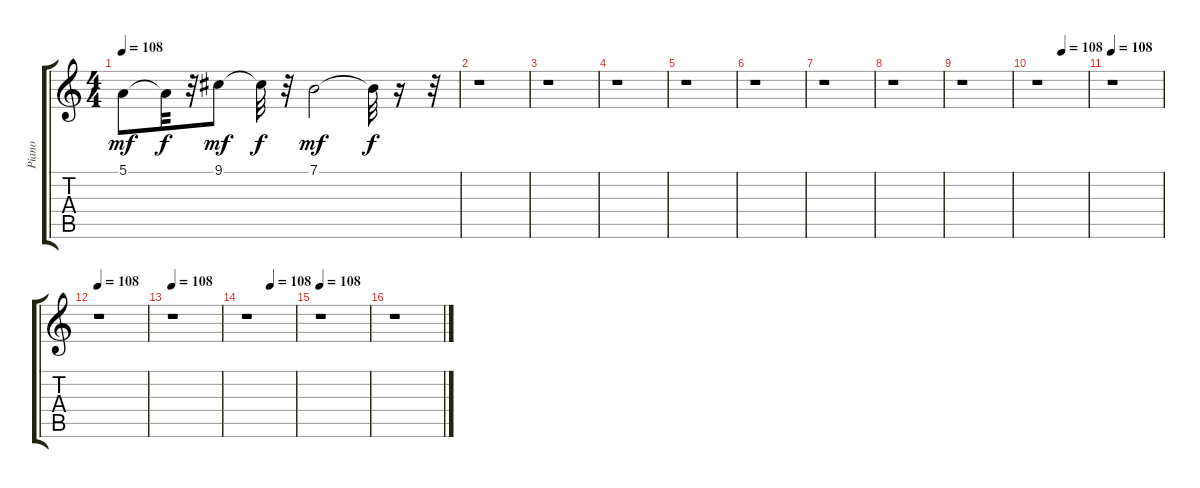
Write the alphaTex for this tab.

\track ("Piano" "Piano") {instrument acousticgrandpiano}
\staff {score tabs}
\tuning (E4 B3 G3 D3 A2 E2) {hide}
\ts (4 4)
\tempo 108
\clef g2
\ks c
5.1.8{dy mf} 5.1{t}.32{dy f} r.32 9.1.8{dy mf} 9.1{t}.32{dy f} r.32 7.1.2{dy mf} 7.1{t}.32{dy f} r.16 r.32 |
r.1 |
r.1 |
r.1 |
r.1 |
r.1 |
r.1 |
r.1 |
r.1 |
\tempo (108 0.5)
r.1 |
\tempo 108
r.1 |
\tempo 108
r.1 |
\tempo 108
r.1 |
\tempo (108 0.5)
r.1 |
\tempo 108
r.1 |
r.1
